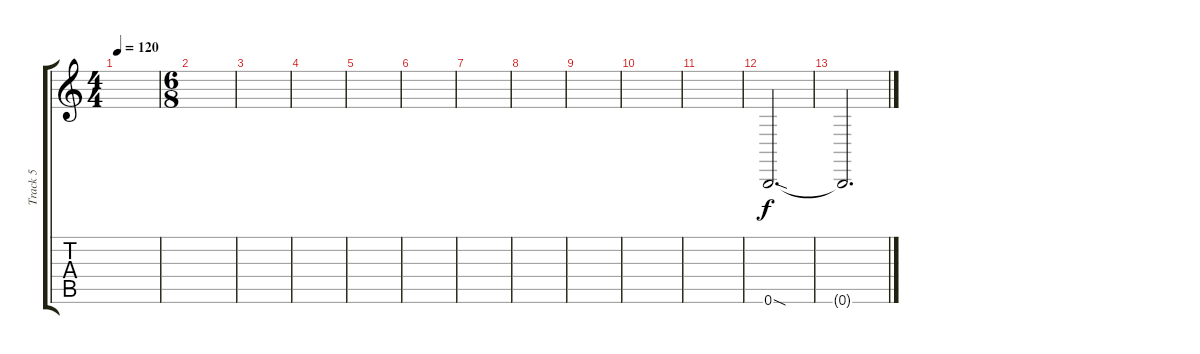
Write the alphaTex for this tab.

\track ("Track 5" "Track 5") {instrument ocarina}
\staff {score tabs}
\tuning (Db4 Ab3 E3 B2 Gb2 B1) {hide}
\ts (4 4)
\tempo 120
\clef g2
\ks c
|
\ts (6 8)
|
|
|
|
|
|
|
|
|
|
0.6{sod}.2{d} |
0.6{t}.2{d}
